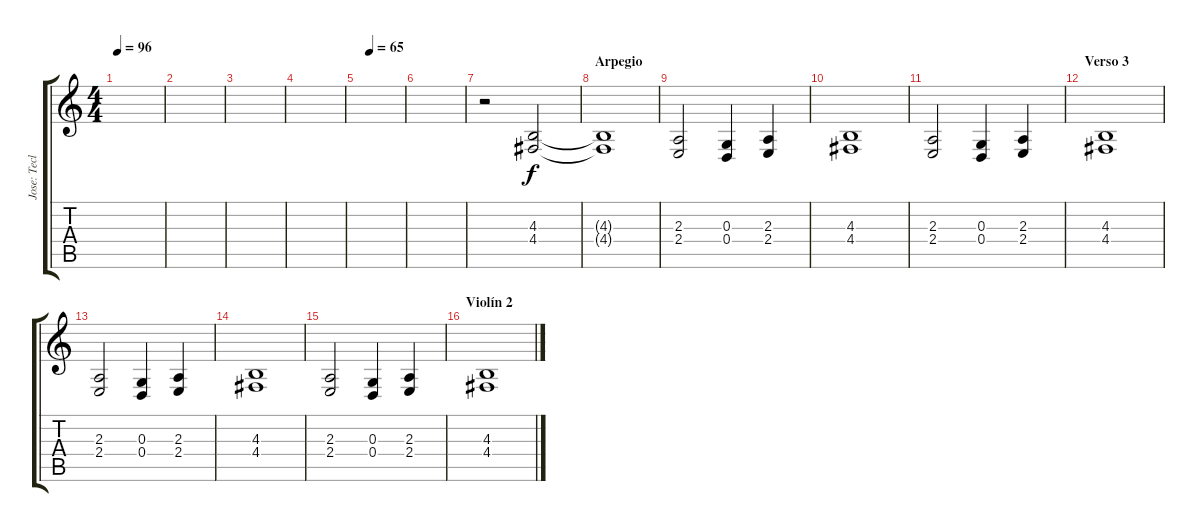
\track ("Jose: Teclado" "Jose: Tecl") {instrument churchorgan}
\staff {score tabs}
\tuning (E4 B3 G3 D3 A2 E2) {hide}
\ts (4 4)
\tempo 96
\clef g2
\ks c
|
|
|
|
\tempo (65 0.25)
|
|
r.2{volume 0} (4.3 4.4).2{volume 7} |
\section ("" "Arpegio")
(4.3{t} 4.4{t}).1 |
(2.3 2.4).2{volume 7} (0.3 0.4).4 (2.3 2.4).4 |
(4.3 4.4).1 |
(2.3 2.4).2 (0.3 0.4).4 (2.3 2.4).4 |
\section ("" "Verso 3")
(4.3 4.4).1 |
(2.3 2.4).2 (0.3 0.4).4 (2.3 2.4).4 |
(4.3 4.4).1 |
(2.3 2.4).2 (0.3 0.4).4 (2.3 2.4).4 |
\section ("" "Violín 2")
(4.3 4.4).1
